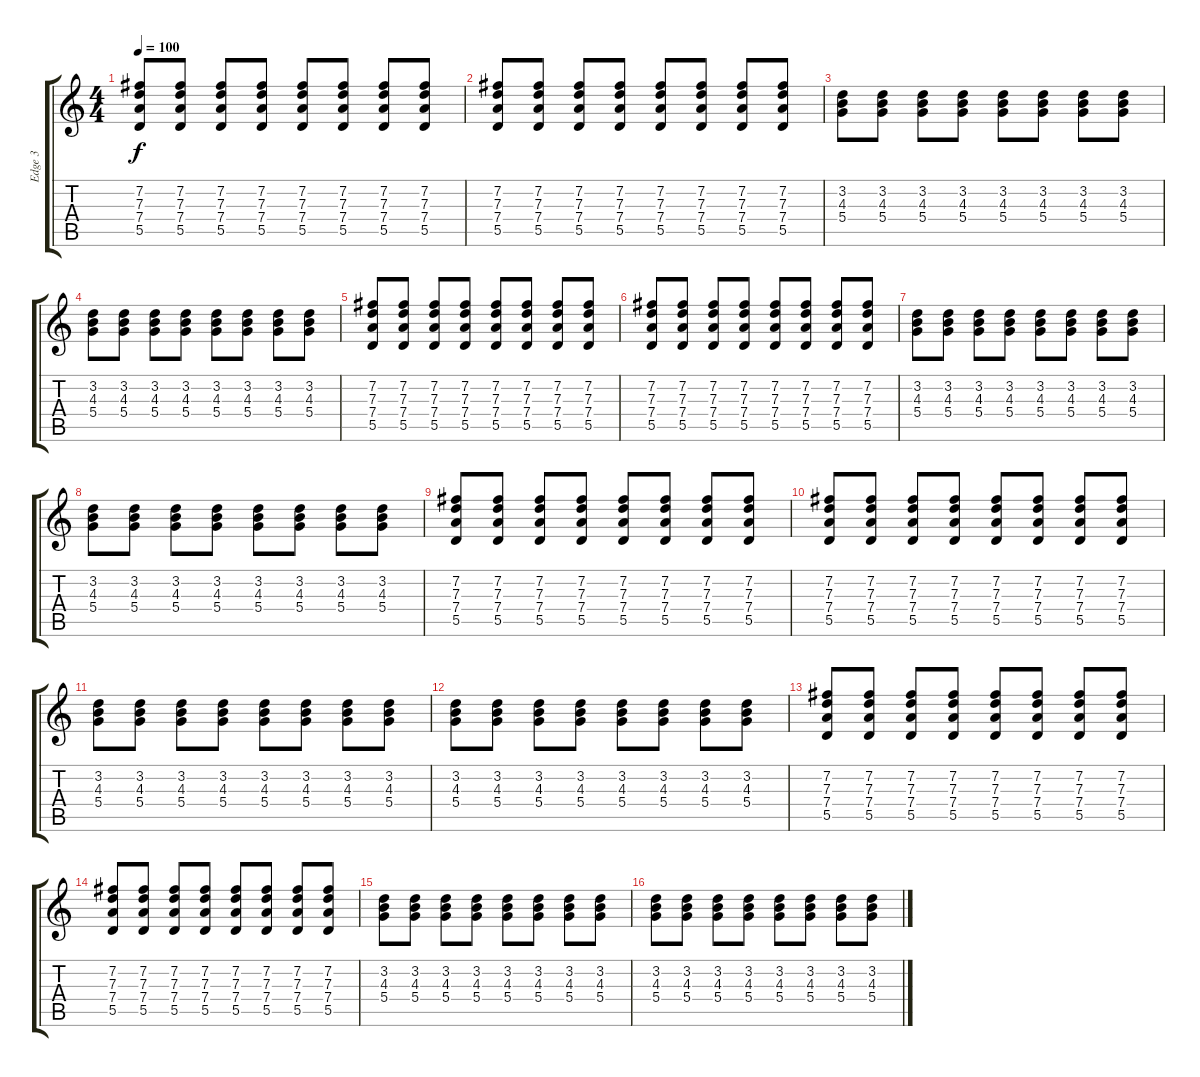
\track ("Edge 3" "Edge 3") {instrument electricguitarjazz}
\staff {score tabs}
\tuning (E4 B3 G3 D3 A2 E2) {hide}
\ts (4 4)
\tempo 100
\clef g2
\ks c
(7.2 7.3 7.4 5.5).8{dy f} (7.2 7.3 7.4 5.5).8 (7.2 7.3 7.4 5.5).8 (7.2 7.3 7.4 5.5).8 (7.2 7.3 7.4 5.5).8 (7.2 7.3 7.4 5.5).8 (7.2 7.3 7.4 5.5).8 (7.2 7.3 7.4 5.5).8 |
(7.2 7.3 7.4 5.5).8 (7.2 7.3 7.4 5.5).8 (7.2 7.3 7.4 5.5).8 (7.2 7.3 7.4 5.5).8 (7.2 7.3 7.4 5.5).8 (7.2 7.3 7.4 5.5).8 (7.2 7.3 7.4 5.5).8 (7.2 7.3 7.4 5.5).8 |
(3.2 4.3 5.4).8 (3.2 4.3 5.4).8 (3.2 4.3 5.4).8 (3.2 4.3 5.4).8 (3.2 4.3 5.4).8 (3.2 4.3 5.4).8 (3.2 4.3 5.4).8 (3.2 4.3 5.4).8 |
(3.2 4.3 5.4).8 (3.2 4.3 5.4).8 (3.2 4.3 5.4).8 (3.2 4.3 5.4).8 (3.2 4.3 5.4).8 (3.2 4.3 5.4).8 (3.2 4.3 5.4).8 (3.2 4.3 5.4).8 |
(7.2 7.3 7.4 5.5).8{volume 9} (7.2 7.3 7.4 5.5).8 (7.2 7.3 7.4 5.5).8 (7.2 7.3 7.4 5.5).8 (7.2 7.3 7.4 5.5).8 (7.2 7.3 7.4 5.5).8 (7.2 7.3 7.4 5.5).8 (7.2 7.3 7.4 5.5).8 |
(7.2 7.3 7.4 5.5).8 (7.2 7.3 7.4 5.5).8 (7.2 7.3 7.4 5.5).8 (7.2 7.3 7.4 5.5).8 (7.2 7.3 7.4 5.5).8 (7.2 7.3 7.4 5.5).8 (7.2 7.3 7.4 5.5).8 (7.2 7.3 7.4 5.5).8 |
(3.2 4.3 5.4).8 (3.2 4.3 5.4).8 (3.2 4.3 5.4).8 (3.2 4.3 5.4).8 (3.2 4.3 5.4).8 (3.2 4.3 5.4).8 (3.2 4.3 5.4).8 (3.2 4.3 5.4).8 |
(3.2 4.3 5.4).8 (3.2 4.3 5.4).8 (3.2 4.3 5.4).8 (3.2 4.3 5.4).8 (3.2 4.3 5.4).8 (3.2 4.3 5.4).8 (3.2 4.3 5.4).8 (3.2 4.3 5.4).8 |
(7.2 7.3 7.4 5.5).8{volume 6} (7.2 7.3 7.4 5.5).8 (7.2 7.3 7.4 5.5).8 (7.2 7.3 7.4 5.5).8 (7.2 7.3 7.4 5.5).8 (7.2 7.3 7.4 5.5).8 (7.2 7.3 7.4 5.5).8 (7.2 7.3 7.4 5.5).8 |
(7.2 7.3 7.4 5.5).8 (7.2 7.3 7.4 5.5).8 (7.2 7.3 7.4 5.5).8 (7.2 7.3 7.4 5.5).8 (7.2 7.3 7.4 5.5).8 (7.2 7.3 7.4 5.5).8 (7.2 7.3 7.4 5.5).8 (7.2 7.3 7.4 5.5).8 |
(3.2 4.3 5.4).8 (3.2 4.3 5.4).8 (3.2 4.3 5.4).8 (3.2 4.3 5.4).8 (3.2 4.3 5.4).8 (3.2 4.3 5.4).8 (3.2 4.3 5.4).8 (3.2 4.3 5.4).8 |
(3.2 4.3 5.4).8 (3.2 4.3 5.4).8 (3.2 4.3 5.4).8 (3.2 4.3 5.4).8 (3.2 4.3 5.4).8 (3.2 4.3 5.4).8 (3.2 4.3 5.4).8 (3.2 4.3 5.4).8 |
(7.2 7.3 7.4 5.5).8{volume 3} (7.2 7.3 7.4 5.5).8 (7.2 7.3 7.4 5.5).8 (7.2 7.3 7.4 5.5).8 (7.2 7.3 7.4 5.5).8 (7.2 7.3 7.4 5.5).8 (7.2 7.3 7.4 5.5).8 (7.2 7.3 7.4 5.5).8 |
(7.2 7.3 7.4 5.5).8 (7.2 7.3 7.4 5.5).8 (7.2 7.3 7.4 5.5).8 (7.2 7.3 7.4 5.5).8 (7.2 7.3 7.4 5.5).8 (7.2 7.3 7.4 5.5).8 (7.2 7.3 7.4 5.5).8 (7.2 7.3 7.4 5.5).8 |
(3.2 4.3 5.4).8 (3.2 4.3 5.4).8 (3.2 4.3 5.4).8 (3.2 4.3 5.4).8 (3.2 4.3 5.4).8 (3.2 4.3 5.4).8 (3.2 4.3 5.4).8 (3.2 4.3 5.4).8 |
(3.2 4.3 5.4).8 (3.2 4.3 5.4).8 (3.2 4.3 5.4).8 (3.2 4.3 5.4).8 (3.2 4.3 5.4).8 (3.2 4.3 5.4).8 (3.2 4.3 5.4).8 (3.2 4.3 5.4).8
